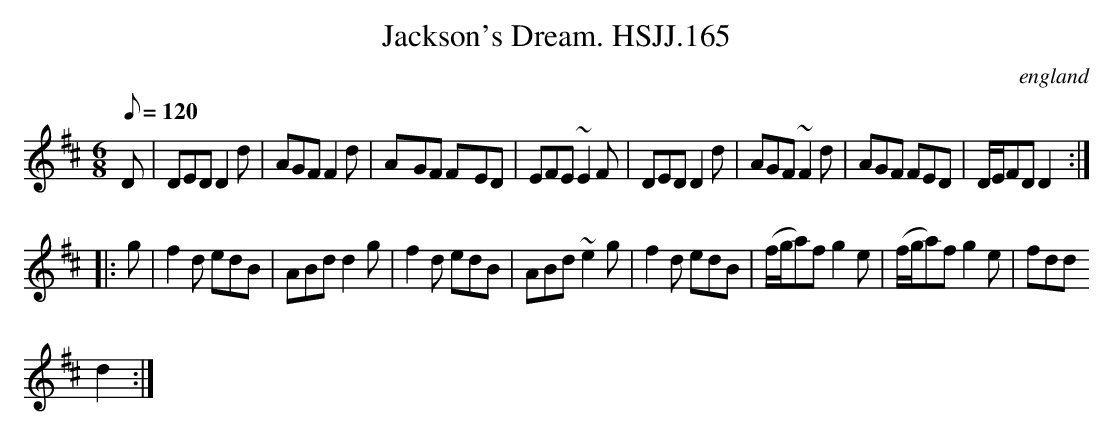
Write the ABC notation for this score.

X:1
T:Jackson's Dream. HSJJ.165
O:england
M:6/8
L:1/8
Q:120
K:D
D|DEDD2d|AGFF2d|A-GF F-ED|EFE~E2F|DEDD2d|AGF~F2d|AGF FED|D/E/FDD2:|
|:g|f2d edB|ABdd2g|f2d edB|ABd~e2g|f2d edB|(f/g/a)f g2e|(f/g/a)fg2e|fdd
d2:|]
